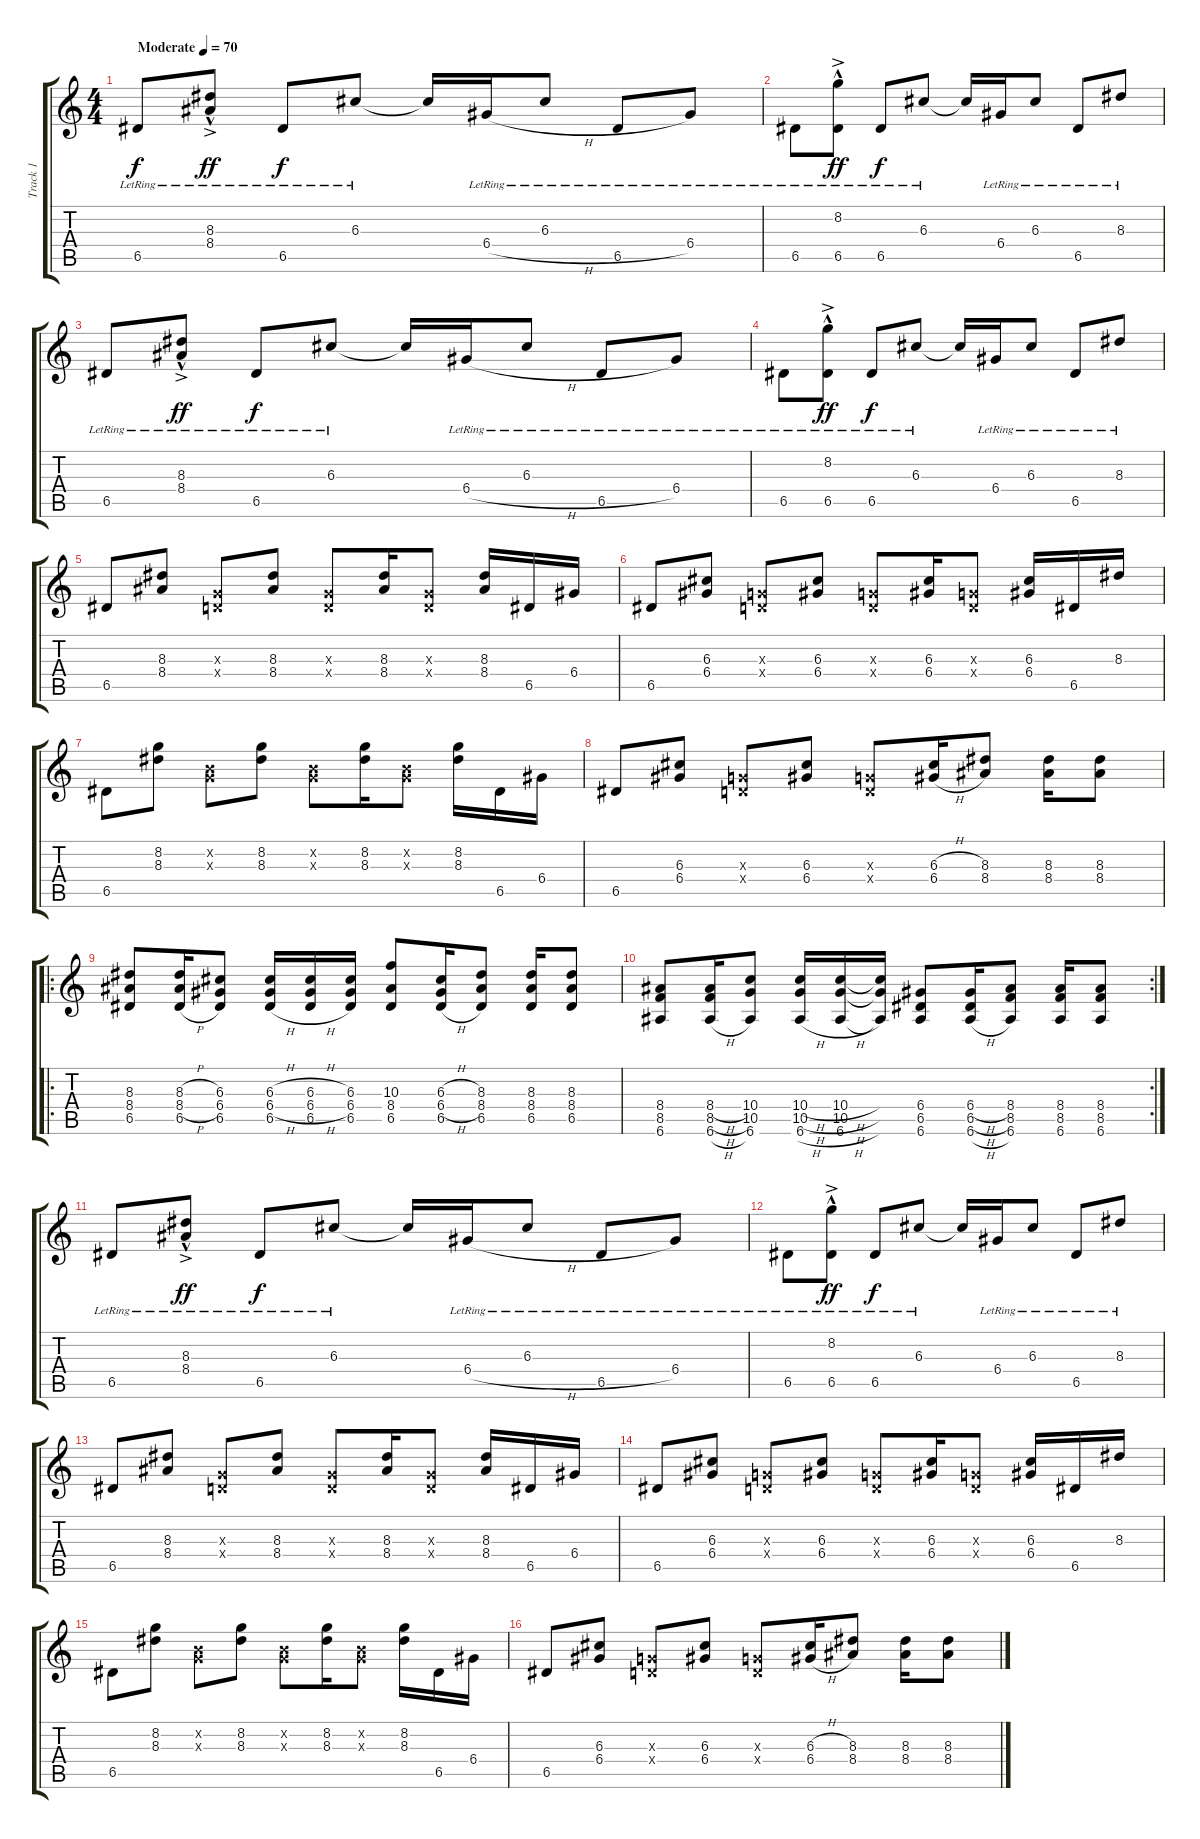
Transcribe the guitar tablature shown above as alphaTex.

\track ("Track 1" "Track 1") {instrument electricguitarclean}
\staff {score tabs}
\tuning (E4 B3 G3 D3 A2 E2) {hide}
\ts (4 4)
\tempo (70 "Moderate")
\clef g2
\ks c
6.5{lr}.8{dy f instrument electricguitarclean} (8.3{hac lr} 8.4{ac lr}).8{dy ff} 6.5{lr}.8{dy f} 6.3{lr}.8 6.3{t}.16 6.4{h lr}.16 6.3{lr}.8 6.5{lr}.8 6.4{lr}.8 |
6.5{lr}.8 (8.2{hac lr} 6.5{ac lr}).8{dy ff} 6.5{lr}.8{dy f} 6.3{lr}.8 6.3{t}.16 6.4{lr}.16 6.3{lr}.8 6.5{lr}.8 8.3{lr}.8 |
6.5{lr}.8 (8.3{hac lr} 8.4{ac lr}).8{dy ff} 6.5{lr}.8{dy f} 6.3{lr}.8 6.3{t}.16 6.4{h lr}.16 6.3{lr}.8 6.5{lr}.8 6.4{lr}.8 |
6.5{lr}.8 (8.2{hac lr} 6.5{ac lr}).8{dy ff} 6.5{lr}.8{dy f} 6.3{lr}.8 6.3{t}.16 6.4{lr}.16 6.3{lr}.8 6.5{lr}.8 8.3{lr}.8 |
6.5.8 (8.3 8.4).8 (0.3{x} 0.4{x}).8 (8.3 8.4).8 (0.3{x} 0.4{x}).8 (8.3 8.4).16 (0.3{x} 0.4{x}).8 (8.3 8.4).16 6.5.16 6.4.16 |
6.5.8 (6.3 6.4).8 (0.3{x} 0.4{x}).8 (6.3 6.4).8 (0.3{x} 0.4{x}).8 (6.3 6.4).16 (0.3{x} 0.4{x}).8 (6.3 6.4).16 6.5.16 8.3.16 |
6.5.8 (8.2 8.3).8 (0.2{x} 0.3{x}).8 (8.2 8.3).8 (0.2{x} 0.3{x}).8 (8.2 8.3).16 (0.2{x} 0.3{x}).8 (8.2 8.3).16 6.5.16 6.4.16 |
6.5.8 (6.3 6.4).8 (0.3{x} 0.4{x}).8 (6.3 6.4).8 (0.3{x} 0.4{x}).8 (6.3{h} 6.4{h}).16 (8.3 8.4).8 (8.3 8.4).16 (8.3 8.4).8 |
\ro
(8.3 8.4 6.5).8 (8.3{h} 8.4{h} 6.5{h}).16 (6.3 6.4 6.5).8 (6.3{h} 6.4{h} 6.5{h}).16 (6.3{h} 6.4{h} 6.5{h}).16 (6.3 6.4 6.5).16 (10.3 8.4 6.5).8 (6.3{h} 6.4{h} 6.5{h}).16 (8.3 8.4 6.5).8 (8.3 8.4 6.5).16 (8.3 8.4 6.5).8 |
\rc 2
(8.4 8.5 6.6).8 (8.4{h} 8.5{h} 6.6{h}).16 (10.4 10.5 6.6).8 (10.4{h} 10.5{h} 6.6{h}).16 (10.4{h} 10.5{h} 6.6{h}).16 (10.4{t} 10.5{t} 6.6{t}).16 (6.4 6.5 6.6).8 (6.4{h} 6.5{h} 6.6{h}).16 (8.4 8.5 6.6).8 (8.4 8.5 6.6).16 (8.4 8.5 6.6).8 |
6.5{lr}.8 (8.3{hac lr} 8.4{ac lr}).8{dy ff} 6.5{lr}.8{dy f} 6.3{lr}.8 6.3{t}.16 6.4{h lr}.16 6.3{lr}.8 6.5{lr}.8 6.4{lr}.8 |
6.5{lr}.8 (8.2{hac lr} 6.5{ac lr}).8{dy ff} 6.5{lr}.8{dy f} 6.3{lr}.8 6.3{t}.16 6.4{lr}.16 6.3{lr}.8 6.5{lr}.8 8.3{lr}.8 |
6.5.8 (8.3 8.4).8 (0.3{x} 0.4{x}).8 (8.3 8.4).8 (0.3{x} 0.4{x}).8 (8.3 8.4).16 (0.3{x} 0.4{x}).8 (8.3 8.4).16 6.5.16 6.4.16 |
6.5.8 (6.3 6.4).8 (0.3{x} 0.4{x}).8 (6.3 6.4).8 (0.3{x} 0.4{x}).8 (6.3 6.4).16 (0.3{x} 0.4{x}).8 (6.3 6.4).16 6.5.16 8.3.16 |
6.5.8 (8.2 8.3).8 (0.2{x} 0.3{x}).8 (8.2 8.3).8 (0.2{x} 0.3{x}).8 (8.2 8.3).16 (0.2{x} 0.3{x}).8 (8.2 8.3).16 6.5.16 6.4.16 |
6.5.8 (6.3 6.4).8 (0.3{x} 0.4{x}).8 (6.3 6.4).8 (0.3{x} 0.4{x}).8 (6.3{h} 6.4{h}).16 (8.3 8.4).8 (8.3 8.4).16 (8.3 8.4).8
